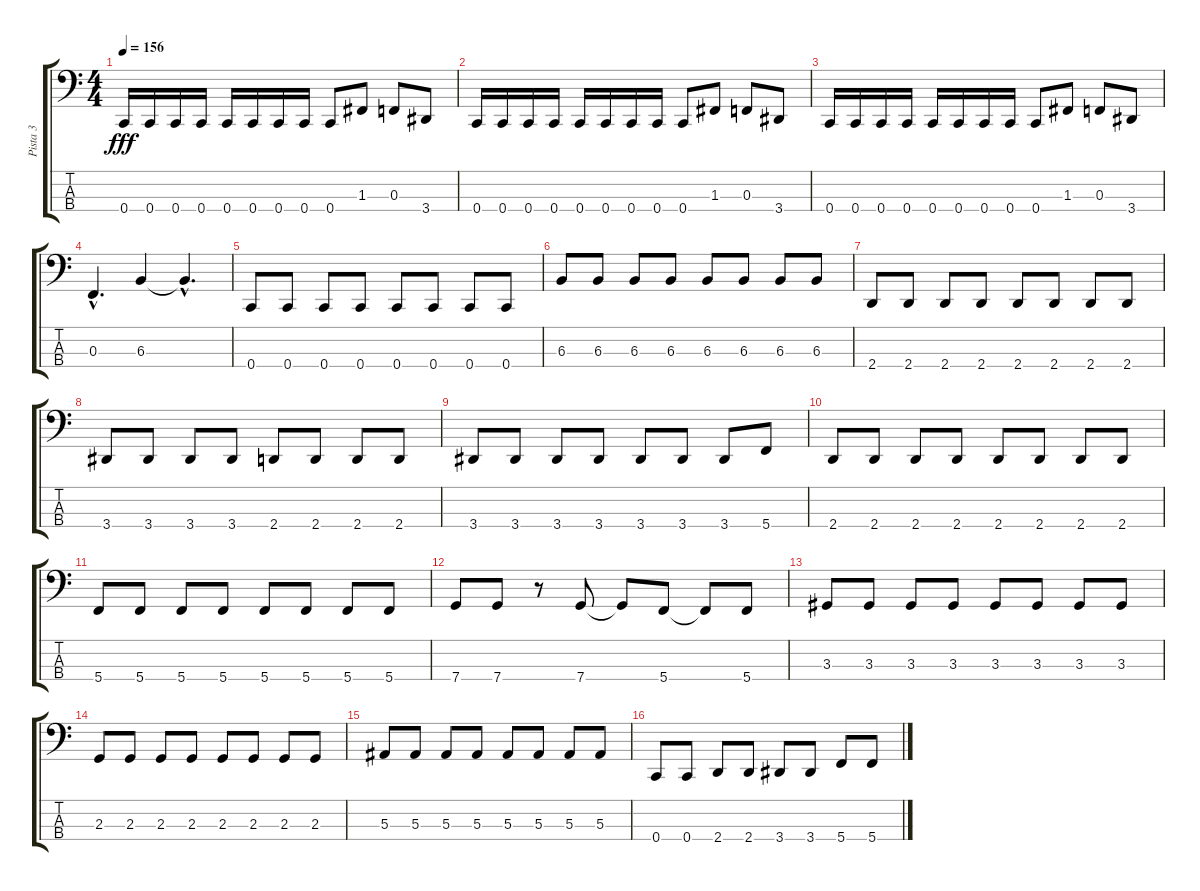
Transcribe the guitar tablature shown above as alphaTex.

\track ("Pista 3" "Pista 3") {instrument electricbassfinger}
\staff {score tabs}
\tuning (Eb2 Bb1 F1 C1) {hide}
\ts (4 4)
\tempo 156
\clef f4
\ks c
0.4.16{dy fff} 0.4.16 0.4.16 0.4.16 0.4.16 0.4.16 0.4.16 0.4.16 0.4.8 1.3.8 0.3.8 3.4.8 |
0.4.16 0.4.16 0.4.16 0.4.16 0.4.16 0.4.16 0.4.16 0.4.16 0.4.8 1.3.8 0.3.8 3.4.8 |
0.4.16 0.4.16 0.4.16 0.4.16 0.4.16 0.4.16 0.4.16 0.4.16 0.4.8 1.3.8 0.3.8 3.4.8 |
0.3{hac}.4{d} 6.3.4 6.3{hac t}.4{d} |
0.4.8 0.4.8 0.4.8 0.4.8 0.4.8 0.4.8 0.4.8 0.4.8 |
6.3.8 6.3.8 6.3.8 6.3.8 6.3.8 6.3.8 6.3.8 6.3.8 |
2.4.8 2.4.8 2.4.8 2.4.8 2.4.8 2.4.8 2.4.8 2.4.8 |
3.4.8 3.4.8 3.4.8 3.4.8 2.4.8 2.4.8 2.4.8 2.4.8 |
3.4.8 3.4.8 3.4.8 3.4.8 3.4.8 3.4.8 3.4.8 5.4.8 |
2.4.8 2.4.8 2.4.8 2.4.8 2.4.8 2.4.8 2.4.8 2.4.8 |
5.4.8 5.4.8 5.4.8 5.4.8 5.4.8 5.4.8 5.4.8 5.4.8 |
7.4.8 7.4.8 r.8 7.4.8 7.4{t}.8 5.4.8 5.4{t}.8 5.4.8 |
3.3.8 3.3.8 3.3.8 3.3.8 3.3.8 3.3.8 3.3.8 3.3.8 |
2.3.8 2.3.8 2.3.8 2.3.8 2.3.8 2.3.8 2.3.8 2.3.8 |
5.3.8 5.3.8 5.3.8 5.3.8 5.3.8 5.3.8 5.3.8 5.3.8 |
0.4.8 0.4.8 2.4.8 2.4.8 3.4.8 3.4.8 5.4.8 5.4.8
